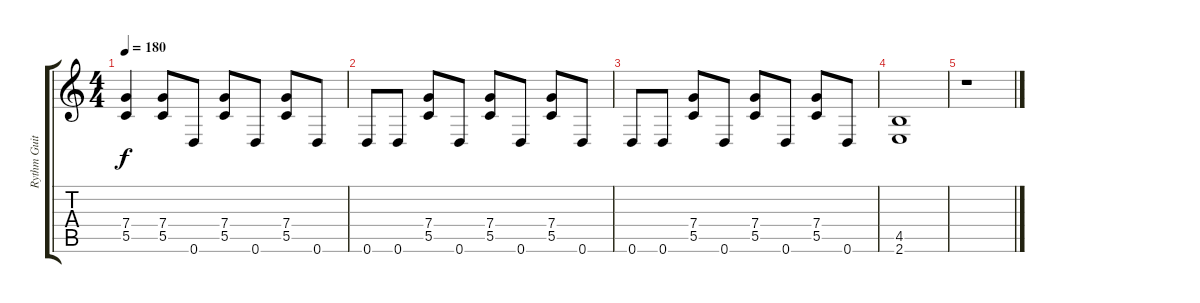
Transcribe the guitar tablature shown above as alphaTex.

\track ("Rythm Guitar" "Rythm Guit") {instrument distortionguitar}
\staff {score tabs}
\tuning (D4 A3 F3 C3 G2 D2) {hide}
\ts (4 4)
\tempo 180
\clef g2
\ks c
(7.4{t} 5.5{t}).4{dy f} (7.4 5.5).8 0.6.8 (7.4 5.5).8 0.6.8 (7.4 5.5).8 0.6.8 |
0.6.8 0.6.8 (7.4 5.5).8 0.6.8 (7.4 5.5).8 0.6.8 (7.4 5.5).8 0.6.8 |
0.6.8 0.6.8 (7.4 5.5).8 0.6.8 (7.4 5.5).8 0.6.8 (7.4 5.5).8 0.6.8 |
(4.5 2.6).1 |
r.1
